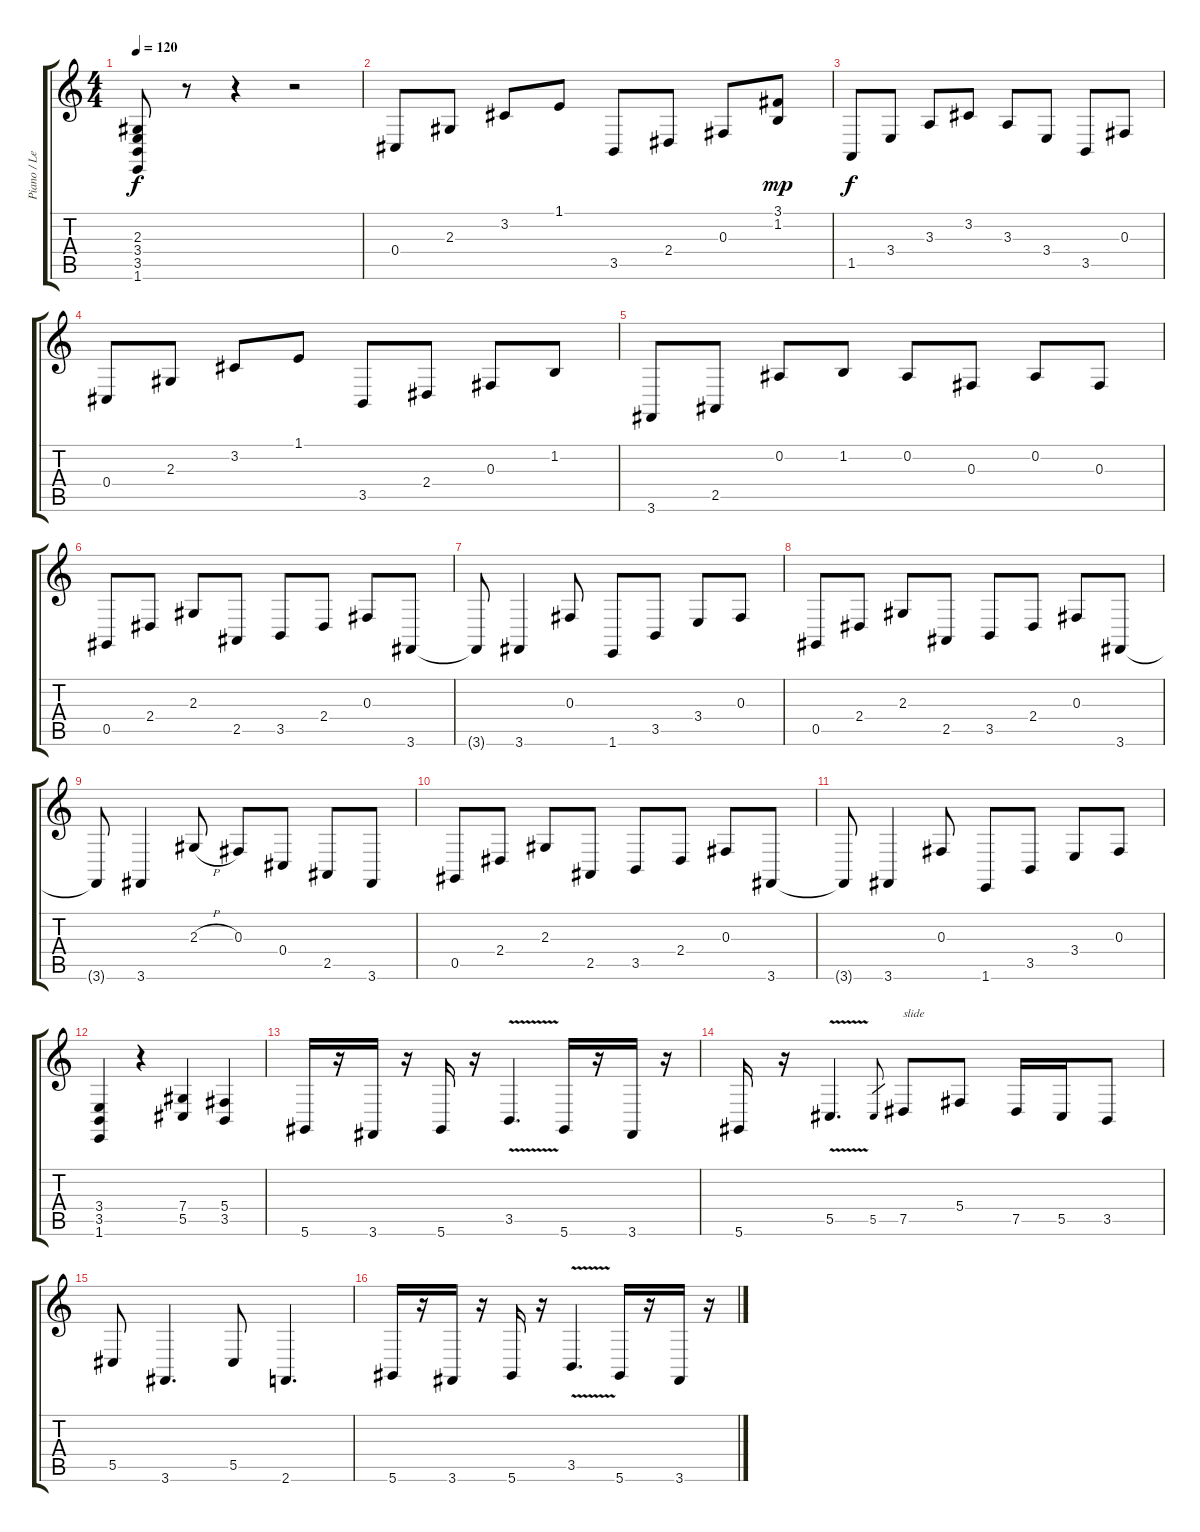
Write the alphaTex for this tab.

\track ("Piano / Lead" "Piano / Le") {instrument electricgrandpiano}
\staff {score tabs}
\tuning (Eb4 Bb3 Gb3 Db3 Ab2 Eb2) {hide}
\ts (4 4)
\tempo 120
\clef g2
\ks c
(2.3 3.4 3.5 1.6).8{dy f} r.8 r.4 r.2 |
0.4.8{instrument acousticguitarsteel} 2.3.8 3.2.8 1.1.8 3.5.8 2.4.8 0.3.8 (3.1 1.2).8{dy mp} |
1.5.8{dy f} 3.4.8 3.3.8 3.2.8 3.3.8 3.4.8 3.5.8 0.3.8 |
0.4.8{instrument acousticguitarsteel} 2.3.8 3.2.8 1.1.8 3.5.8 2.4.8 0.3.8 1.2.8 |
3.6.8{instrument acousticguitarsteel} 2.5.8 0.2.8 1.2.8 0.2.8 0.3.8 0.2.8 0.3.8 |
0.5.8{volume 10 instrument overdrivenguitar} 2.4.8 2.3.8 2.5.8 3.5.8 2.4.8 0.3.8 3.6.8 |
3.6{t}.8 3.6.4 0.3.8 1.6.8 3.5.8 3.4.8 0.3.8 |
0.5.8{volume 10 instrument overdrivenguitar} 2.4.8 2.3.8 2.5.8 3.5.8 2.4.8 0.3.8 3.6.8 |
3.6{t}.8 3.6.4 2.3{h}.8 0.3.8 0.4.8 2.5.8 3.6.8 |
0.5.8{volume 10 instrument overdrivenguitar} 2.4.8 2.3.8 2.5.8 3.5.8 2.4.8 0.3.8 3.6.8 |
3.6{t}.8 3.6.4 0.3.8 1.6.8 3.5.8 3.4.8 0.3.8 |
(3.4 3.5 1.6).4{volume 12} r.4 (7.4 5.5).4 (5.4 3.5).4 |
5.6.16 r.16 3.6.16 r.16 5.6.16 r.16 3.5{v}.4{d} 5.6.16 r.16 3.6.16 r.16 |
5.6.16 r.16 5.5{v}.4{d} 5.5.8{gr} 7.5.8{txt "slide"} 5.4.8 7.5.16 5.5.16 3.5.8 |
5.5.8 3.6.4{d} 5.5.8 2.6.4{d} |
5.6.16 r.16 3.6.16 r.16 5.6.16 r.16 3.5{v}.4{d} 5.6.16 r.16 3.6.16 r.16
